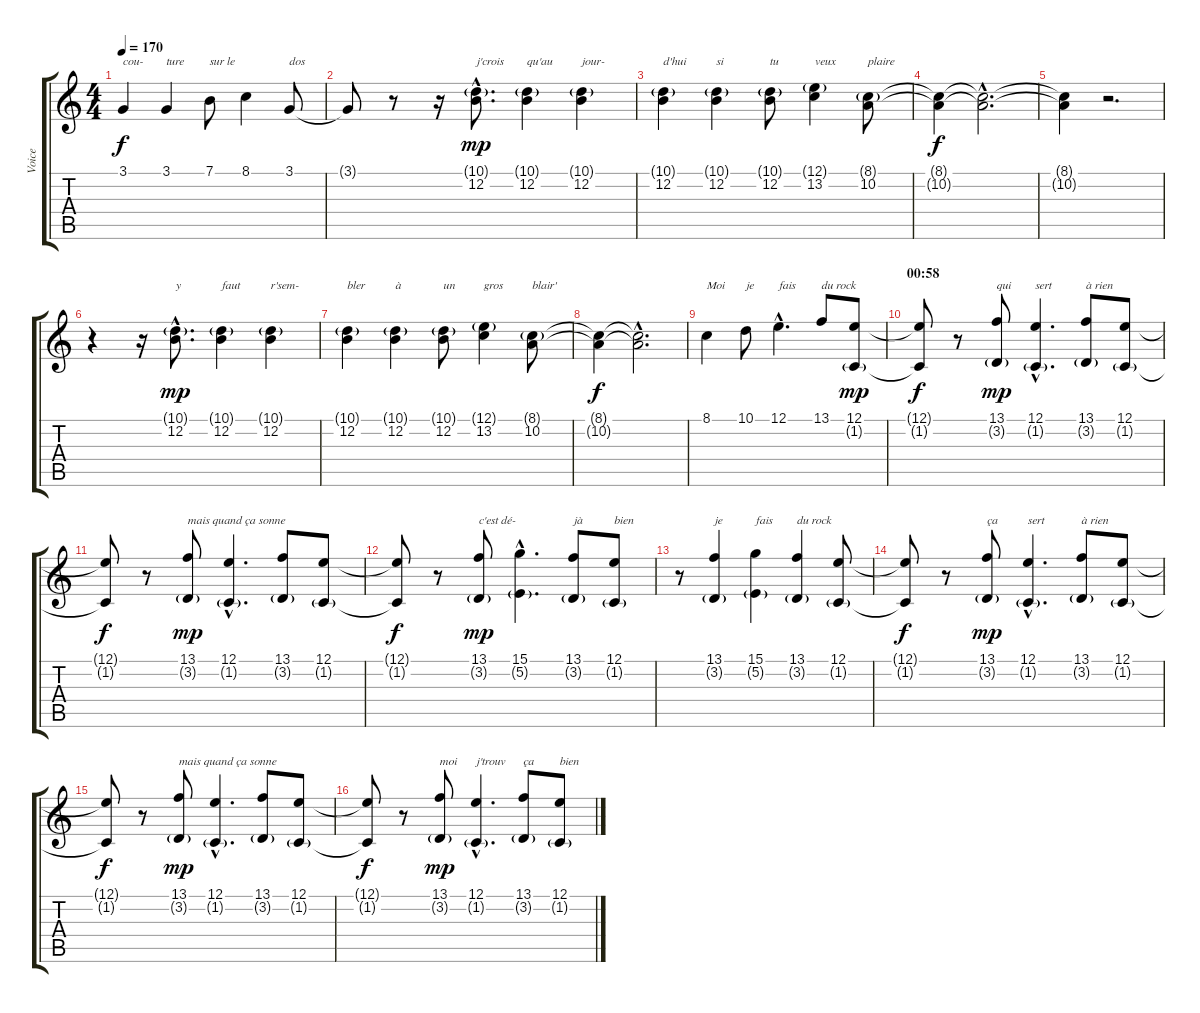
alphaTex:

\track ("Voice" "Voice") {instrument tenorsax}
\staff {score tabs}
\tuning (E4 B3 G3 D3 A2 E2) {hide}
\ts (4 4)
\tempo 170
\clef g2
\ks c
3.1.4{txt "cou-" dy f} 3.1.4{txt "ture"} 7.1.8{txt "sur le"} 8.1.4 3.1.8{txt "dos"} |
3.1{t}.8 r.8 r.16 (10.1{g hac} 12.2{hac}).8{d txt "j'crois" dy mp} (10.1{g} 12.2).4{txt "qu'au"} (10.1{g} 12.2).4{txt "jour-"} |
(10.1{g} 12.2).4{txt "d'hui"} (10.1{g} 12.2).4{txt "si"} (10.1{g} 12.2).8{txt "tu"} (12.1{g} 13.2).4{txt "veux"} (8.1{g} 10.2).8{txt "plaire"} |
(8.1{t} 10.2{t}).4{dy f} (8.1{hac t} 10.2{hac t}).2{d} |
(8.1{t} 10.2{t}).4 r.2{d} |
r.4 r.16 (10.1{g hac} 12.2{hac}).8{d txt "y" dy mp} (10.1{g} 12.2).4{txt "faut"} (10.1{g} 12.2).4{txt "r'sem-"} |
(10.1{g} 12.2).4{txt "bler"} (10.1{g} 12.2).4{txt "à"} (10.1{g} 12.2).8{txt "un"} (12.1{g} 13.2).4{txt "gros"} (8.1{g} 10.2).8{txt "blair'"} |
(8.1{t} 10.2{t}).4{dy f} (8.1{hac t} 10.2{hac t}).2{d} |
8.1.4{txt "Moi"} 10.1.8{txt "je"} 12.1{hac}.4{d txt "fais"} 13.1.8{txt "du rock"} (12.1 1.2{g}).8{dy mp} |
\section ("" "00:58")
(12.1{t} 1.2{t}).8{dy f} r.8 (13.1 3.2{g}).8{txt "qui" dy mp} (12.1{hac} 1.2{g hac}).4{d txt "sert"} (13.1 3.2{g}).8{txt "à rien"} (12.1 1.2{g}).8 |
(12.1{t} 1.2{t}).8{dy f} r.8 (13.1 3.2{g}).8{txt "mais quand ça sonne" dy mp} (12.1{hac} 1.2{g hac}).4{d} (13.1 3.2{g}).8 (12.1 1.2{g}).8 |
(12.1{t} 1.2{t}).8{dy f} r.8 (13.1 3.2{g}).8{txt "c'est dé-" dy mp} (15.1{hac} 5.2{g hac}).4{d} (13.1 3.2{g}).8{txt "jà"} (12.1 1.2{g}).8{txt "bien"} |
r.8 (13.1 3.2{g}).4{txt "je"} (15.1 5.2{g}).4{txt "fais"} (13.1 3.2{g}).4{txt "du rock"} (12.1 1.2{g}).8 |
(12.1{t} 1.2{t}).8{dy f} r.8 (13.1 3.2{g}).8{txt "ça" dy mp} (12.1{hac} 1.2{g hac}).4{d txt "sert"} (13.1 3.2{g}).8{txt "à rien"} (12.1 1.2{g}).8 |
(12.1{t} 1.2{t}).8{dy f} r.8 (13.1 3.2{g}).8{txt "mais quand ça sonne" dy mp} (12.1{hac} 1.2{g hac}).4{d} (13.1 3.2{g}).8 (12.1 1.2{g}).8 |
(12.1{t} 1.2{t}).8{dy f} r.8 (13.1 3.2{g}).8{txt "moi" dy mp} (12.1{hac} 1.2{g hac}).4{d txt "j'trouv"} (13.1 3.2{g}).8{txt "ça"} (12.1 1.2{g}).8{txt "bien"}
